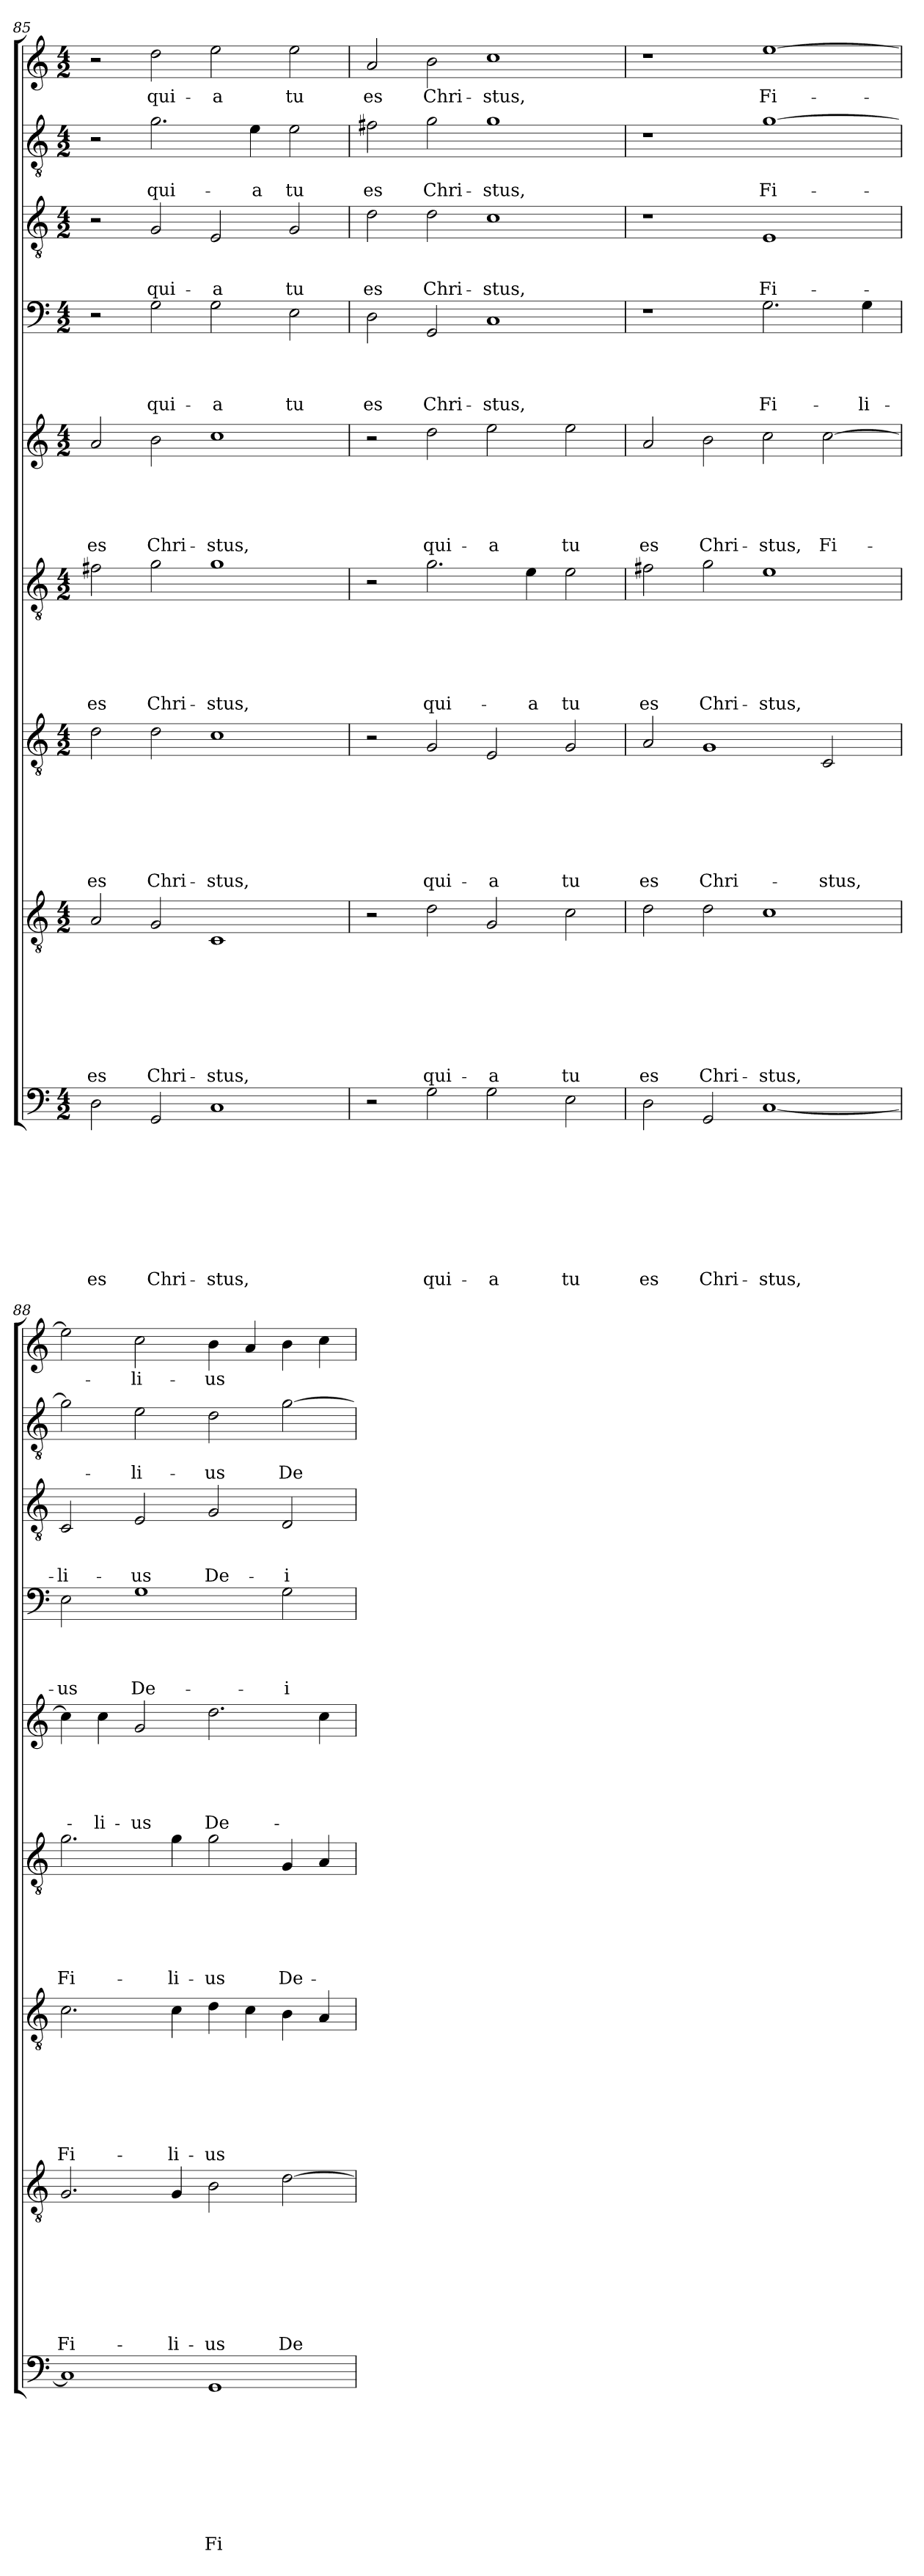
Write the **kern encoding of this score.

**kern	**text	**text	**text	**text	**text	**text	**text	**text	**text	**kern	**text	**text	**text	**text	**text	**text	**text	**text	**kern	**text	**text	**text	**text	**text	**text	**text	**kern	**text	**text	**text	**text	**text	**text	**kern	**text	**text	**text	**text	**text	**kern	**text	**text	**text	**text	**kern	**text	**text	**text	**kern	**text	**text	**kern	**text
*part9	*part9	*part9	*part9	*part9	*part9	*part9	*part9	*part9	*part9	*part8	*part8	*part8	*part8	*part8	*part8	*part8	*part8	*part8	*part7	*part7	*part7	*part7	*part7	*part7	*part7	*part7	*part6	*part6	*part6	*part6	*part6	*part6	*part6	*part5	*part5	*part5	*part5	*part5	*part5	*part4	*part4	*part4	*part4	*part4	*part3	*part3	*part3	*part3	*part2	*part2	*part2	*part1	*part1
*staff9	*staff9	*staff9	*staff9	*staff9	*staff9	*staff9	*staff9	*staff9	*staff9	*staff8	*staff8	*staff8	*staff8	*staff8	*staff8	*staff8	*staff8	*staff8	*staff7	*staff7	*staff7	*staff7	*staff7	*staff7	*staff7	*staff7	*staff6	*staff6	*staff6	*staff6	*staff6	*staff6	*staff6	*staff5	*staff5	*staff5	*staff5	*staff5	*staff5	*staff4	*staff4	*staff4	*staff4	*staff4	*staff3	*staff3	*staff3	*staff3	*staff2	*staff2	*staff2	*staff1	*staff1
*clefF4	*	*	*	*	*	*	*	*	*	*clefGv2	*	*	*	*	*	*	*	*	*clefGv2	*	*	*	*	*	*	*	*clefGv2	*	*	*	*	*	*	*clefG2	*	*	*	*	*	*clefF4	*	*	*	*	*clefGv2	*	*	*	*clefGv2	*	*	*clefG2	*
*k[]	*	*	*	*	*	*	*	*	*	*k[]	*	*	*	*	*	*	*	*	*k[]	*	*	*	*	*	*	*	*k[]	*	*	*	*	*	*	*k[]	*	*	*	*	*	*k[]	*	*	*	*	*k[]	*	*	*	*k[]	*	*	*k[]	*
*a:	*	*	*	*	*	*	*	*	*	*a:	*	*	*	*	*	*	*	*	*a:	*	*	*	*	*	*	*	*a:	*	*	*	*	*	*	*a:	*	*	*	*	*	*a:	*	*	*	*	*a:	*	*	*	*a:	*	*	*a:	*
*M4/2	*	*	*	*	*	*	*	*	*	*M4/2	*	*	*	*	*	*	*	*	*M4/2	*	*	*	*	*	*	*	*M4/2	*	*	*	*	*	*	*M4/2	*	*	*	*	*	*M4/2	*	*	*	*	*M4/2	*	*	*	*M4/2	*	*	*M4/2	*
=85	=85	=85	=85	=85	=85	=85	=85	=85	=85	=85	=85	=85	=85	=85	=85	=85	=85	=85	=85	=85	=85	=85	=85	=85	=85	=85	=85	=85	=85	=85	=85	=85	=85	=85	=85	=85	=85	=85	=85	=85	=85	=85	=85	=85	=85	=85	=85	=85	=85	=85	=85	=85	=85
!	!	!	!	!	!	!	!	!	!LO:LY:b	!	!	!	!	!	!	!	!	!LO:LY:b	!	!	!	!	!	!	!	!LO:LY:b	!	!	!	!	!	!	!LO:LY:b	!	!	!	!	!	!LO:LY:b	!	!	!	!	!	!	!	!	!	!	!	!	!	!
2D\	.	.	.	.	.	.	.	.	es	2A/	.	.	.	.	.	.	.	es	2d\	.	.	.	.	.	.	es	2f#X\	.	.	.	.	.	es	2a/	.	.	.	.	es	2r	.	.	.	.	2r	.	.	.	2r	.	.	2r	.
!	!	!	!	!	!	!	!	!	!LO:LY:b	!	!	!	!	!	!	!	!	!LO:LY:b	!	!	!	!	!	!	!	!LO:LY:b	!	!	!	!	!	!	!LO:LY:b	!	!	!	!	!	!LO:LY:b	!	!	!	!	!LO:LY:b	!	!	!	!LO:LY:b	!	!	!LO:LY:b	!	!LO:LY:b
2GG/	.	.	.	.	.	.	.	.	Chri-	2G/	.	.	.	.	.	.	.	Chri-	2d\	.	.	.	.	.	.	Chri-	2g\	.	.	.	.	.	Chri-	2b\	.	.	.	.	Chri-	2G\	.	.	.	qui-	2G/	.	.	qui-	2.g\	.	qui-	2dd\	qui-
!	!	!	!	!	!	!	!	!	!LO:LY:b	!	!	!	!	!	!	!	!	!LO:LY:b	!	!	!	!	!	!	!	!LO:LY:b	!	!	!	!	!	!	!LO:LY:b	!	!	!	!	!	!LO:LY:b	!	!	!	!	!LO:LY:b	!	!	!	!LO:LY:b	!	!	!	!	!LO:LY:b
1C	.	.	.	.	.	.	.	.	-stus,	1C	.	.	.	.	.	.	.	-stus,	1c	.	.	.	.	.	.	-stus,	1g	.	.	.	.	.	-stus,	1cc	.	.	.	.	-stus,	2G\	.	.	.	-a	2E/	.	.	-a	.	.	.	2ee\	-a
!	!	!	!	!	!	!	!	!	!	!	!	!	!	!	!	!	!	!	!	!	!	!	!	!	!	!	!	!	!	!	!	!	!	!	!	!	!	!	!	!	!	!	!	!	!	!	!	!	!	!	!LO:LY:b	!	!
.	.	.	.	.	.	.	.	.	.	.	.	.	.	.	.	.	.	.	.	.	.	.	.	.	.	.	.	.	.	.	.	.	.	.	.	.	.	.	.	.	.	.	.	.	.	.	.	.	4e\	.	-a	.	.
!	!	!	!	!	!	!	!	!	!	!	!	!	!	!	!	!	!	!	!	!	!	!	!	!	!	!	!	!	!	!	!	!	!	!	!	!	!	!	!	!	!	!	!	!LO:LY:b	!	!	!	!LO:LY:b	!	!	!LO:LY:b	!	!LO:LY:b
.	.	.	.	.	.	.	.	.	.	.	.	.	.	.	.	.	.	.	.	.	.	.	.	.	.	.	.	.	.	.	.	.	.	.	.	.	.	.	.	2E\	.	.	.	tu	2G/	.	.	tu	2e\	.	tu	2ee\	tu
=86	=86	=86	=86	=86	=86	=86	=86	=86	=86	=86	=86	=86	=86	=86	=86	=86	=86	=86	=86	=86	=86	=86	=86	=86	=86	=86	=86	=86	=86	=86	=86	=86	=86	=86	=86	=86	=86	=86	=86	=86	=86	=86	=86	=86	=86	=86	=86	=86	=86	=86	=86	=86	=86
!	!	!	!	!	!	!	!	!	!	!	!	!	!	!	!	!	!	!	!	!	!	!	!	!	!	!	!	!	!	!	!	!	!	!	!	!	!	!	!	!	!	!	!	!LO:LY:b	!	!	!	!LO:LY:b	!	!	!LO:LY:b	!	!LO:LY:b
2r	.	.	.	.	.	.	.	.	.	2r	.	.	.	.	.	.	.	.	2r	.	.	.	.	.	.	.	2r	.	.	.	.	.	.	2r	.	.	.	.	.	2D\	.	.	.	es	2d\	.	.	es	2f#X\	.	es	2a/	es
!	!	!	!	!	!	!	!	!	!LO:LY:b	!	!	!	!	!	!	!	!	!LO:LY:b	!	!	!	!	!	!	!	!LO:LY:b	!	!	!	!	!	!	!LO:LY:b	!	!	!	!	!	!LO:LY:b	!	!	!	!	!LO:LY:b	!	!	!	!LO:LY:b	!	!	!LO:LY:b	!	!LO:LY:b
2G\	.	.	.	.	.	.	.	.	qui-	2d\	.	.	.	.	.	.	.	qui-	2G/	.	.	.	.	.	.	qui-	2.g\	.	.	.	.	.	qui-	2dd\	.	.	.	.	qui-	2GG/	.	.	.	Chri-	2d\	.	.	Chri-	2g\	.	Chri-	2b\	Chri-
!	!	!	!	!	!	!	!	!	!LO:LY:b	!	!	!	!	!	!	!	!	!LO:LY:b	!	!	!	!	!	!	!	!LO:LY:b	!	!	!	!	!	!	!	!	!	!	!	!	!LO:LY:b	!	!	!	!	!LO:LY:b	!	!	!	!LO:LY:b	!	!	!LO:LY:b	!	!LO:LY:b
2G\	.	.	.	.	.	.	.	.	-a	2G/	.	.	.	.	.	.	.	-a	2E/	.	.	.	.	.	.	-a	.	.	.	.	.	.	.	2ee\	.	.	.	.	-a	1C	.	.	.	-stus,	1c	.	.	-stus,	1g	.	-stus,	1cc	-stus,
!	!	!	!	!	!	!	!	!	!	!	!	!	!	!	!	!	!	!	!	!	!	!	!	!	!	!	!	!	!	!	!	!	!LO:LY:b	!	!	!	!	!	!	!	!	!	!	!	!	!	!	!	!	!	!	!	!
.	.	.	.	.	.	.	.	.	.	.	.	.	.	.	.	.	.	.	.	.	.	.	.	.	.	.	4e\	.	.	.	.	.	-a	.	.	.	.	.	.	.	.	.	.	.	.	.	.	.	.	.	.	.	.
!	!	!	!	!	!	!	!	!	!LO:LY:b	!	!	!	!	!	!	!	!	!LO:LY:b	!	!	!	!	!	!	!	!LO:LY:b	!	!	!	!	!	!	!LO:LY:b	!	!	!	!	!	!LO:LY:b	!	!	!	!	!	!	!	!	!	!	!	!	!	!
2E\	.	.	.	.	.	.	.	.	tu	2c\	.	.	.	.	.	.	.	tu	2G/	.	.	.	.	.	.	tu	2e\	.	.	.	.	.	tu	2ee\	.	.	.	.	tu	.	.	.	.	.	.	.	.	.	.	.	.	.	.
=87	=87	=87	=87	=87	=87	=87	=87	=87	=87	=87	=87	=87	=87	=87	=87	=87	=87	=87	=87	=87	=87	=87	=87	=87	=87	=87	=87	=87	=87	=87	=87	=87	=87	=87	=87	=87	=87	=87	=87	=87	=87	=87	=87	=87	=87	=87	=87	=87	=87	=87	=87	=87	=87
!	!	!	!	!	!	!	!	!	!LO:LY:b	!	!	!	!	!	!	!	!	!LO:LY:b	!	!	!	!	!	!	!	!LO:LY:b	!	!	!	!	!	!	!LO:LY:b	!	!	!	!	!	!LO:LY:b	!	!	!	!	!	!	!	!	!	!	!	!	!	!
2D\	.	.	.	.	.	.	.	.	es	2d\	.	.	.	.	.	.	.	es	2A/	.	.	.	.	.	.	es	2f#X\	.	.	.	.	.	es	2a/	.	.	.	.	es	1r	.	.	.	.	1r	.	.	.	1r	.	.	1r	.
!	!	!	!	!	!	!	!	!	!LO:LY:b	!	!	!	!	!	!	!	!	!LO:LY:b	!	!	!	!	!	!	!	!LO:LY:b	!	!	!	!	!	!	!LO:LY:b	!	!	!	!	!	!LO:LY:b	!	!	!	!	!	!	!	!	!	!	!	!	!	!
2GG/	.	.	.	.	.	.	.	.	Chri-	2d\	.	.	.	.	.	.	.	Chri-	1G	.	.	.	.	.	.	Chri-	2g\	.	.	.	.	.	Chri-	2b\	.	.	.	.	Chri-	.	.	.	.	.	.	.	.	.	.	.	.	.	.
!	!	!	!	!	!	!	!	!	!LO:LY:b	!	!	!	!	!	!	!	!	!LO:LY:b	!	!	!	!	!	!	!	!	!	!	!	!	!	!	!LO:LY:b	!	!	!	!	!	!LO:LY:b	!	!	!	!	!LO:LY:b	!	!	!	!LO:LY:b	!	!	!LO:LY:b	!	!LO:LY:b
[1C	.	.	.	.	.	.	.	.	-stus,	1c	.	.	.	.	.	.	.	-stus,	.	.	.	.	.	.	.	.	1e	.	.	.	.	.	-stus,	2cc\	.	.	.	.	-stus,	2.G\	.	.	.	Fi-	1E	.	.	Fi-	[1g	.	Fi-	[1ee	Fi-
!	!	!	!	!	!	!	!	!	!	!	!	!	!	!	!	!	!	!	!	!	!	!	!	!	!	!LO:LY:b	!	!	!	!	!	!	!	!	!	!	!	!	!LO:LY:b	!	!	!	!	!	!	!	!	!	!	!	!	!	!
.	.	.	.	.	.	.	.	.	.	.	.	.	.	.	.	.	.	.	2C/	.	.	.	.	.	.	-stus,	.	.	.	.	.	.	.	[2cc\	.	.	.	.	Fi-	.	.	.	.	.	.	.	.	.	.	.	.	.	.
!	!	!	!	!	!	!	!	!	!	!	!	!	!	!	!	!	!	!	!	!	!	!	!	!	!	!	!	!	!	!	!	!	!	!	!	!	!	!	!	!	!	!	!	!LO:LY:b	!	!	!	!	!	!	!	!	!
.	.	.	.	.	.	.	.	.	.	.	.	.	.	.	.	.	.	.	.	.	.	.	.	.	.	.	.	.	.	.	.	.	.	.	.	.	.	.	.	4G\	.	.	.	-li-	.	.	.	.	.	.	.	.	.
!!LO:PB:g=z
=88	=88	=88	=88	=88	=88	=88	=88	=88	=88	=88	=88	=88	=88	=88	=88	=88	=88	=88	=88	=88	=88	=88	=88	=88	=88	=88	=88	=88	=88	=88	=88	=88	=88	=88	=88	=88	=88	=88	=88	=88	=88	=88	=88	=88	=88	=88	=88	=88	=88	=88	=88	=88	=88
!	!	!	!	!	!	!	!	!	!	!	!	!	!	!	!	!	!	!LO:LY:b	!	!	!	!	!	!	!	!LO:LY:b	!	!	!	!	!	!	!LO:LY:b	!	!	!	!	!	!	!	!	!	!	!LO:LY:b	!	!	!	!LO:LY:b	!	!	!	!	!
1C]	.	.	.	.	.	.	.	.	.	2.G/	.	.	.	.	.	.	.	Fi-	2.c\	.	.	.	.	.	.	Fi-	2.g\	.	.	.	.	.	Fi-	4cc\]	.	.	.	.	.	2E\	.	.	.	-us	2C/	.	.	-li-	2g\]	.	.	2ee\]	.
!	!	!	!	!	!	!	!	!	!	!	!	!	!	!	!	!	!	!	!	!	!	!	!	!	!	!	!	!	!	!	!	!	!	!	!	!	!	!	!LO:LY:b	!	!	!	!	!	!	!	!	!	!	!	!	!	!
.	.	.	.	.	.	.	.	.	.	.	.	.	.	.	.	.	.	.	.	.	.	.	.	.	.	.	.	.	.	.	.	.	.	4cc\	.	.	.	.	-li-	.	.	.	.	.	.	.	.	.	.	.	.	.	.
!	!	!	!	!	!	!	!	!	!	!	!	!	!	!	!	!	!	!	!	!	!	!	!	!	!	!	!	!	!	!	!	!	!	!	!	!	!	!	!LO:LY:b	!	!	!	!	!LO:LY:b	!	!	!	!LO:LY:b	!	!	!LO:LY:b	!	!LO:LY:b
.	.	.	.	.	.	.	.	.	.	.	.	.	.	.	.	.	.	.	.	.	.	.	.	.	.	.	.	.	.	.	.	.	.	2g/	.	.	.	.	-us	1G	.	.	.	De-	2E/	.	.	-us	2e\	.	-li-	2cc\	-li-
!	!	!	!	!	!	!	!	!	!	!	!	!	!	!	!	!	!	!LO:LY:b	!	!	!	!	!	!	!	!LO:LY:b	!	!	!	!	!	!	!LO:LY:b	!	!	!	!	!	!	!	!	!	!	!	!	!	!	!	!	!	!	!	!
.	.	.	.	.	.	.	.	.	.	4G/	.	.	.	.	.	.	.	-li-	4c\	.	.	.	.	.	.	-li-	4g\	.	.	.	.	.	-li-	.	.	.	.	.	.	.	.	.	.	.	.	.	.	.	.	.	.	.	.
!	!	!	!	!	!	!	!	!	!LO:LY:b	!	!	!	!	!	!	!	!	!LO:LY:b	!	!	!	!	!	!	!	!LO:LY:b	!	!	!	!	!	!	!LO:LY:b	!	!	!	!	!	!LO:LY:b	!	!	!	!	!	!	!	!	!LO:LY:b	!	!	!LO:LY:b	!	!LO:LY:b
1GG	.	.	.	.	.	.	.	.	Fi-	2B\	.	.	.	.	.	.	.	-us	4d\	.	.	.	.	.	.	-us	2g\	.	.	.	.	.	-us	2.dd\	.	.	.	.	De-	.	.	.	.	.	2G/	.	.	De-	2d\	.	-us	4b\	-us
.	.	.	.	.	.	.	.	.	.	.	.	.	.	.	.	.	.	.	4c\	.	.	.	.	.	.	.	.	.	.	.	.	.	.	.	.	.	.	.	.	.	.	.	.	.	.	.	.	.	.	.	.	4a/	.
!	!	!	!	!	!	!	!	!	!	!	!	!	!	!	!	!	!	!LO:LY:b	!	!	!	!	!	!	!	!	!	!	!	!	!	!	!LO:LY:b	!	!	!	!	!	!	!	!	!	!	!LO:LY:b	!	!	!	!LO:LY:b	!	!	!LO:LY:b	!	!
.	.	.	.	.	.	.	.	.	.	[2d\	.	.	.	.	.	.	.	De-	4B\	.	.	.	.	.	.	.	4G/	.	.	.	.	.	De-	.	.	.	.	.	.	2G\	.	.	.	-i	2D/	.	.	-i	[2g\	.	De-	4b\	.
.	.	.	.	.	.	.	.	.	.	.	.	.	.	.	.	.	.	.	4A/	.	.	.	.	.	.	.	4A/	.	.	.	.	.	.	4cc\	.	.	.	.	.	.	.	.	.	.	.	.	.	.	.	.	.	4cc\	.
=	=	=	=	=	=	=	=	=	=	=	=	=	=	=	=	=	=	=	=	=	=	=	=	=	=	=	=	=	=	=	=	=	=	=	=	=	=	=	=	=	=	=	=	=	=	=	=	=	=	=	=	=	=
*-	*-	*-	*-	*-	*-	*-	*-	*-	*-	*-	*-	*-	*-	*-	*-	*-	*-	*-	*-	*-	*-	*-	*-	*-	*-	*-	*-	*-	*-	*-	*-	*-	*-	*-	*-	*-	*-	*-	*-	*-	*-	*-	*-	*-	*-	*-	*-	*-	*-	*-	*-	*-	*-
